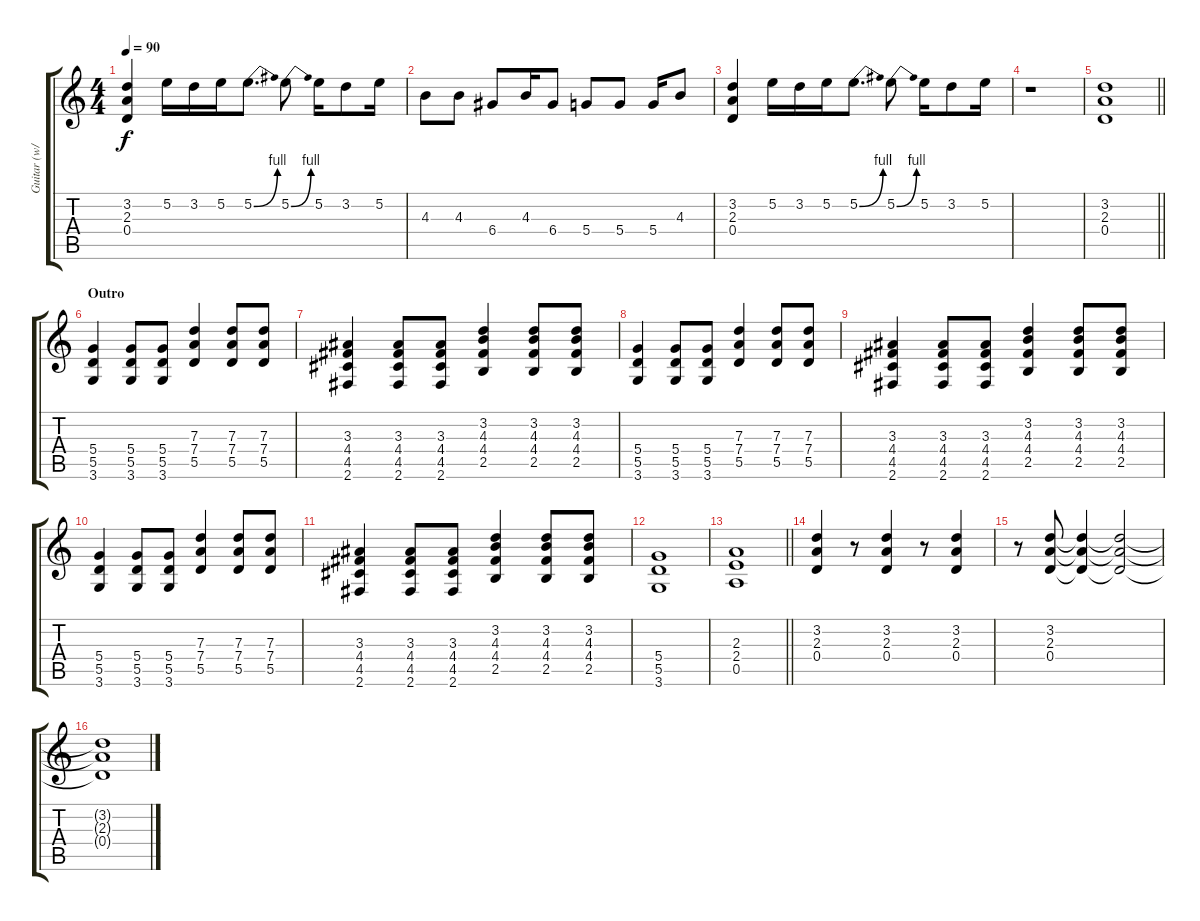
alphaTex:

\track ("Guitar (w/overdrive)" "Guitar (w/") {instrument overdrivenguitar}
\staff {score tabs}
\tuning (E4 B3 G3 D3 A2 E2) {hide}
\ts (4 4)
\tempo 90
\clef g2
\ks c
(3.2 2.3 0.4).4{dy f} 5.2.16 3.2.16 5.2.16 5.2{be (bend 0 0 60 4)}.8{d} 5.2{be (bend 0 0 60 4)}.8 5.2.16 3.2.8 5.2.16 |
4.3.8 4.3.8 6.4.8 4.3.16 6.4.8 5.4.8 5.4.8 5.4.16 4.3.8 |
(3.2 2.3 0.4).4 5.2.16 3.2.16 5.2.16 5.2{be (bend 0 0 60 4)}.8{d} 5.2{be (bend 0 0 60 4)}.8 5.2.16 3.2.8 5.2.16 |
r.1 |
\barLineRight lightlight
(3.2 2.3 0.4).1 |
\section ("" "Outro")
(5.4 5.5 3.6).4 (5.4 5.5 3.6).8 (5.4 5.5 3.6).8 (7.3 7.4 5.5).4 (7.3 7.4 5.5).8 (7.3 7.4 5.5).8 |
(3.3 4.4 4.5 2.6).4 (3.3 4.4 4.5 2.6).8 (3.3 4.4 4.5 2.6).8 (3.2 4.3 4.4 2.5).4 (3.2 4.3 4.4 2.5).8 (3.2 4.3 4.4 2.5).8 |
(5.4 5.5 3.6).4 (5.4 5.5 3.6).8 (5.4 5.5 3.6).8 (7.3 7.4 5.5).4 (7.3 7.4 5.5).8 (7.3 7.4 5.5).8 |
(3.3 4.4 4.5 2.6).4 (3.3 4.4 4.5 2.6).8 (3.3 4.4 4.5 2.6).8 (3.2 4.3 4.4 2.5).4 (3.2 4.3 4.4 2.5).8 (3.2 4.3 4.4 2.5).8 |
(5.4 5.5 3.6).4 (5.4 5.5 3.6).8 (5.4 5.5 3.6).8 (7.3 7.4 5.5).4 (7.3 7.4 5.5).8 (7.3 7.4 5.5).8 |
(3.3 4.4 4.5 2.6).4 (3.3 4.4 4.5 2.6).8 (3.3 4.4 4.5 2.6).8 (3.2 4.3 4.4 2.5).4 (3.2 4.3 4.4 2.5).8 (3.2 4.3 4.4 2.5).8 |
(5.4 5.5 3.6).1 |
\barLineRight lightlight
(2.3 2.4 0.5).1 |
(3.2 2.3 0.4).4 r.8 (3.2 2.3 0.4).4 r.8 (3.2 2.3 0.4).4 |
r.8 (3.2 2.3 0.4).8 (3.2{t} 2.3{t} 0.4{t}).4 (3.2{t} 2.3{t} 0.4{t}).2 |
(3.2{t} 2.3{t} 0.4{t}).1
